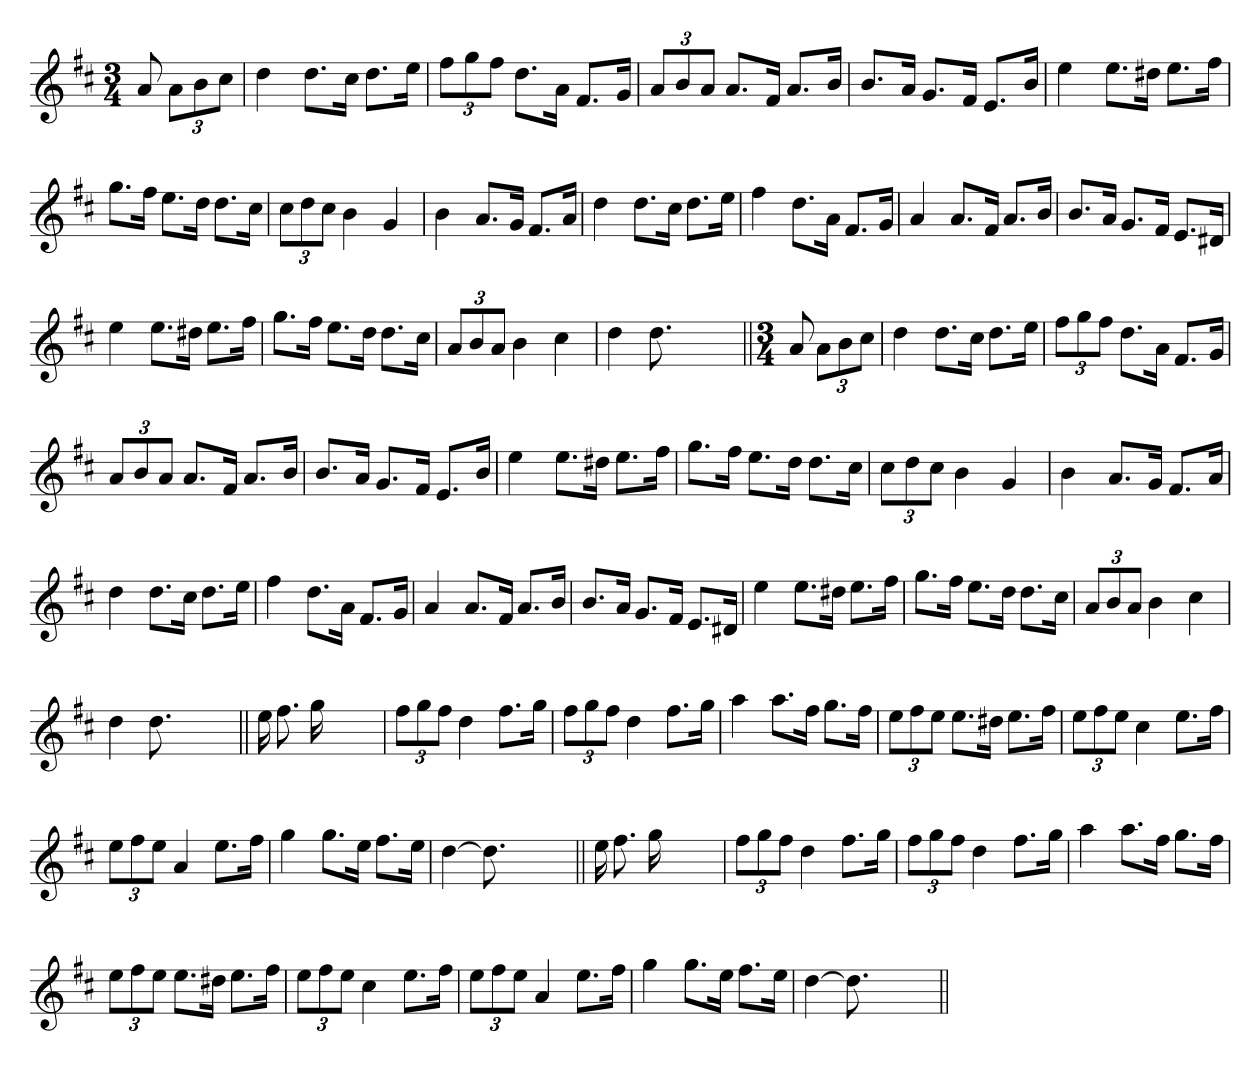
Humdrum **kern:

**kern
*part1
*staff1
*clefG2
*k[f#c#]
*D:
*M3/4
=1
8a
12aL
12b
12cc#J
=
4dd
8.ddL
16cc#Jk
8.ddL
16eeJk
=
12ff#L
12gg
12ff#J
8.ddL
16aJk
8.f#L
16gJk
=
12aL
12b
12aJ
8.aL
16f#Jk
8.aL
16bJk
=
8.bL
16aJk
8.gL
16f#Jk
8.eL
16bJk
=
4ee
8.eeL
16dd#XJk
8.eeL
16ff#Jk
=
8.ggL
16ff#Jk
8.eeL
16ddJk
8.ddL
16cc#Jk
=
12cc#L
12dd
12cc#J
4b
4g
=
4b
8.aL
16gJk
8.f#L
16aJk
=
4dd
8.ddL
16cc#Jk
8.ddL
16eeJk
=
4ff#
8.ddL
16aJk
8.f#L
16gJk
=
4a
8.aL
16f#Jk
8.aL
16bJk
=
8.bL
16aJk
8.gL
16f#Jk
8.eL
16d#XJk
=
4ee
8.eeL
16dd#XJk
8.eeL
16ff#Jk
=
8.ggL
16ff#Jk
8.eeL
16ddJk
8.ddL
16cc#Jk
=
12aL
12b
12aJ
4b
4cc#
=
4dd
8.dd
4ryy
16ryy
=||
*M3/4
8a
12aL
12b
12cc#J
=
4dd
8.ddL
16cc#Jk
8.ddL
16eeJk
=
12ff#L
12gg
12ff#J
8.ddL
16aJk
8.f#L
16gJk
=
12aL
12b
12aJ
8.aL
16f#Jk
8.aL
16bJk
=
8.bL
16aJk
8.gL
16f#Jk
8.eL
16bJk
=
4ee
8.eeL
16dd#XJk
8.eeL
16ff#Jk
=
8.ggL
16ff#Jk
8.eeL
16ddJk
8.ddL
16cc#Jk
=
12cc#L
12dd
12cc#J
4b
4g
=
4b
8.aL
16gJk
8.f#L
16aJk
=
4dd
8.ddL
16cc#Jk
8.ddL
16eeJk
=
4ff#
8.ddL
16aJk
8.f#L
16gJk
=
4a
8.aL
16f#Jk
8.aL
16bJk
=
8.bL
16aJk
8.gL
16f#Jk
8.eL
16d#XJk
=
4ee
8.eeL
16dd#XJk
8.eeL
16ff#Jk
=
8.ggL
16ff#Jk
8.eeL
16ddJk
8.ddL
16cc#Jk
=
12aL
12b
12aJ
4b
4cc#
=
4dd
8.dd
4ryy
16ryy
=||
16ee
8.ff#
16gg
4..ryy
=
12ff#L
12gg
12ff#J
4dd
8.ff#L
16ggJk
=
12ff#L
12gg
12ff#J
4dd
8.ff#L
16ggJk
=
4aa
8.aaL
16ff#Jk
8.ggL
16ff#Jk
=
12eeL
12ff#
12eeJ
8.eeL
16dd#XJk
8.eeL
16ff#Jk
=
12eeL
12ff#
12eeJ
4cc#
8.eeL
16ff#Jk
=
12eeL
12ff#
12eeJ
4a
8.eeL
16ff#Jk
=
4gg
8.ggL
16eeJk
8.ff#L
16eeJk
=
[4dd
8.dd]
4ryy
16ryy
=||
16ee
8.ff#
16gg
4..ryy
=
12ff#L
12gg
12ff#J
4dd
8.ff#L
16ggJk
=
12ff#L
12gg
12ff#J
4dd
8.ff#L
16ggJk
=
4aa
8.aaL
16ff#Jk
8.ggL
16ff#Jk
=
12eeL
12ff#
12eeJ
8.eeL
16dd#XJk
8.eeL
16ff#Jk
=
12eeL
12ff#
12eeJ
4cc#
8.eeL
16ff#Jk
=
12eeL
12ff#
12eeJ
4a
8.eeL
16ff#Jk
=
4gg
8.ggL
16eeJk
8.ff#L
16eeJk
=
[4dd
8.dd]
4ryy
16ryy
=||
*-
